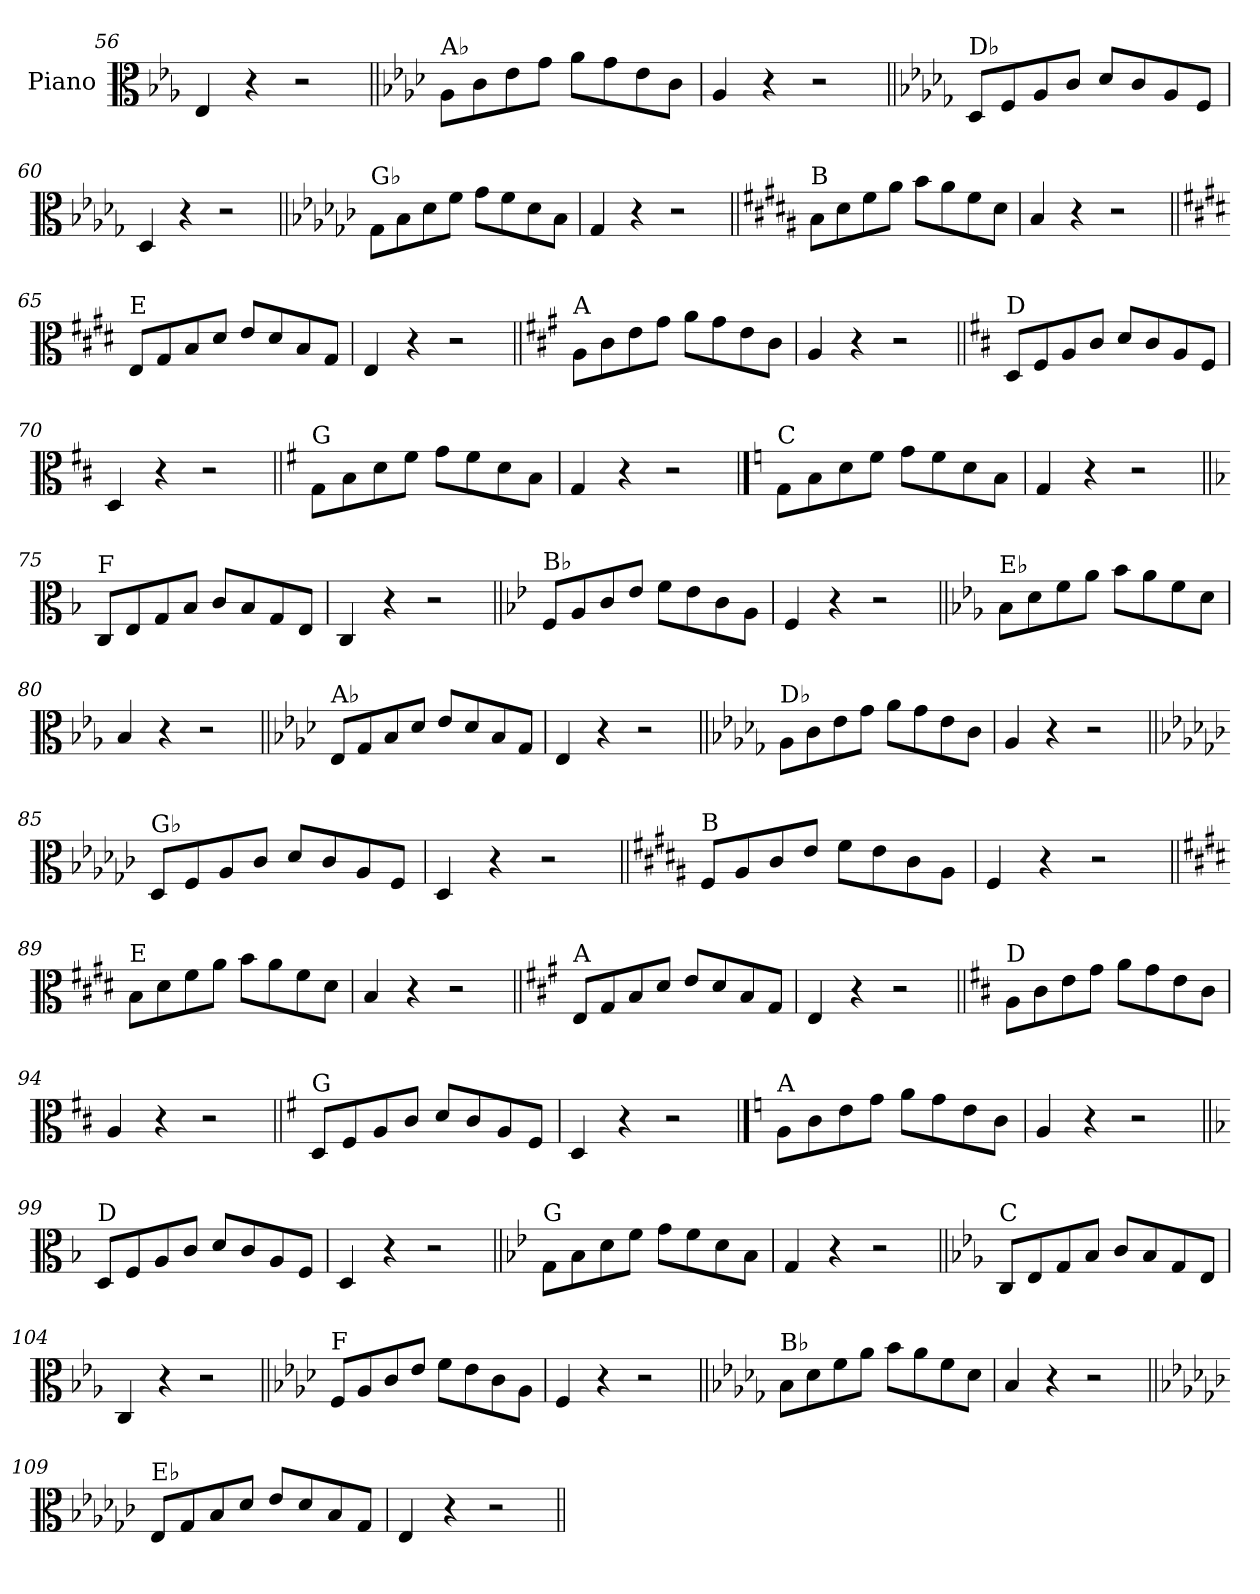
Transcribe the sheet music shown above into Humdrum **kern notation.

**kern
*part1
*staff1
*I"Piano
*I'Pno.
*clefC3
*k[b-e-a-]
=56
4E-/
4r
2r
=57||
*k[b-e-a-d-]
!LO:TX:a:t=A♭
8A-\L
8c\
8e-\
8g\J
8a-\L
8g\
8e-\
8c\J
=58
4A-/
4r
2r
=59||
*k[b-e-a-d-g-]
!LO:TX:a:t=D♭
8D-/L
8F/
8A-/
8c/J
8d-/L
8c/
8A-/
8F/J
=60
4D-/
4r
2r
!!LO:LB:g=z
=61||
*k[b-e-a-d-g-c-]
!LO:TX:a:t=G♭
8G-\L
8B-\
8d-\
8f\J
8g-\L
8f\
8d-\
8B-\J
=62
4G-/
4r
2r
=63||
*k[f#c#g#d#a#]
!LO:TX:a:t=B
8B\L
8d#\
8f#\
8a#\J
8b\L
8a#\
8f#\
8d#\J
=64
4B/
4r
2r
=65||
*k[f#c#g#d#]
!LO:TX:a:t=E
8E/L
8G#/
8B/
8d#/J
8e/L
8d#/
8B/
8G#/J
=66
4E/
4r
2r
!!LO:LB:g=z
=67||
*k[f#c#g#]
!LO:TX:a:t=A
8A\L
8c#\
8e\
8g#\J
8a\L
8g#\
8e\
8c#\J
=68
4A/
4r
2r
=69||
*k[f#c#]
!LO:TX:a:t=D
8D/L
8F#/
8A/
8c#/J
8d/L
8c#/
8A/
8F#/J
=70
4D/
4r
2r
=71||
*k[f#]
!LO:TX:a:t=G
8G\L
8B\
8d\
8f#\J
8g\L
8f#\
8d\
8B\J
=72
4G/
4r
2r
!!LO:LB:g=z
==73
*k[]
!LO:TX:a:t=C
8G\L
8B\
8d\
8f\J
8g\L
8f\
8d\
8B\J
=74
4G/
4r
2r
=75||
*k[b-]
!LO:TX:a:t=F
8C/L
8E/
8G/
8B-/J
8c/L
8B-/
8G/
8E/J
=76
4C/
4r
2r
=77||
*k[b-e-]
!LO:TX:a:t=B♭
8F/L
8A/
8c/
8e-/J
8f\L
8e-\
8c\
8A\J
=78
4F/
4r
2r
!!LO:LB:g=z
=79||
*k[b-e-a-]
!LO:TX:a:t=E♭
8B-\L
8d\
8f\
8a-\J
8b-\L
8a-\
8f\
8d\J
=80
4B-/
4r
2r
=81||
*k[b-e-a-d-]
!LO:TX:a:t=A♭
8E-/L
8G/
8B-/
8d-/J
8e-/L
8d-/
8B-/
8G/J
=82
4E-/
4r
2r
=83||
*k[b-e-a-d-g-]
!LO:TX:a:t=D♭
8A-\L
8c\
8e-\
8g-\J
8a-\L
8g-\
8e-\
8c\J
=84
4A-/
4r
2r
!!LO:LB:g=z
=85||
*k[b-e-a-d-g-c-]
!LO:TX:a:t=G♭
8D-/L
8F/
8A-/
8c-/J
8d-/L
8c-/
8A-/
8F/J
=86
4D-/
4r
2r
=87||
*k[f#c#g#d#a#]
!LO:TX:a:t=B
8F#/L
8A#/
8c#/
8e/J
8f#\L
8e\
8c#\
8A#\J
=88
4F#/
4r
2r
=89||
*k[f#c#g#d#]
!LO:TX:a:t=E
8B\L
8d#\
8f#\
8a\J
8b\L
8a\
8f#\
8d#\J
=90
4B/
4r
2r
!!LO:LB:g=z
=91||
*k[f#c#g#]
!LO:TX:a:t=A
8E/L
8G#/
8B/
8d/J
8e/L
8d/
8B/
8G#/J
=92
4E/
4r
2r
=93||
*k[f#c#]
!LO:TX:a:t=D
8A\L
8c#\
8e\
8g\J
8a\L
8g\
8e\
8c#\J
=94
4A/
4r
2r
=95||
*k[f#]
!LO:TX:a:t=G
8D/L
8F#/
8A/
8c/J
8d/L
8c/
8A/
8F#/J
=96
4D/
4r
2r
!!LO:PB:g=z
==97
*k[]
!LO:TX:a:t=A
8A\L
8c\
8e\
8g\J
8a\L
8g\
8e\
8c\J
=98
4A/
4r
2r
=99||
*k[b-]
!LO:TX:a:t=D
8D/L
8F/
8A/
8c/J
8d/L
8c/
8A/
8F/J
=100
4D/
4r
2r
=101||
*k[b-e-]
!LO:TX:a:t=G
8G\L
8B-\
8d\
8f\J
8g\L
8f\
8d\
8B-\J
=102
4G/
4r
2r
!!LO:LB:g=z
=103||
*k[b-e-a-]
!LO:TX:a:t=C
8C/L
8E-/
8G/
8B-/J
8c/L
8B-/
8G/
8E-/J
=104
4C/
4r
2r
=105||
*k[b-e-a-d-]
!LO:TX:a:t=F
8F/L
8A-/
8c/
8e-/J
8f\L
8e-\
8c\
8A-\J
=106
4F/
4r
2r
=107||
*k[b-e-a-d-g-]
!LO:TX:a:t=B♭
8B-\L
8d-\
8f\
8a-\J
8b-\L
8a-\
8f\
8d-\J
=108
4B-/
4r
2r
!!LO:LB:g=z
=109||
*k[b-e-a-d-g-c-]
!LO:TX:a:t=E♭
8E-/L
8G-/
8B-/
8d-/J
8e-/L
8d-/
8B-/
8G-/J
=110
4E-/
4r
2r
=||
*-
